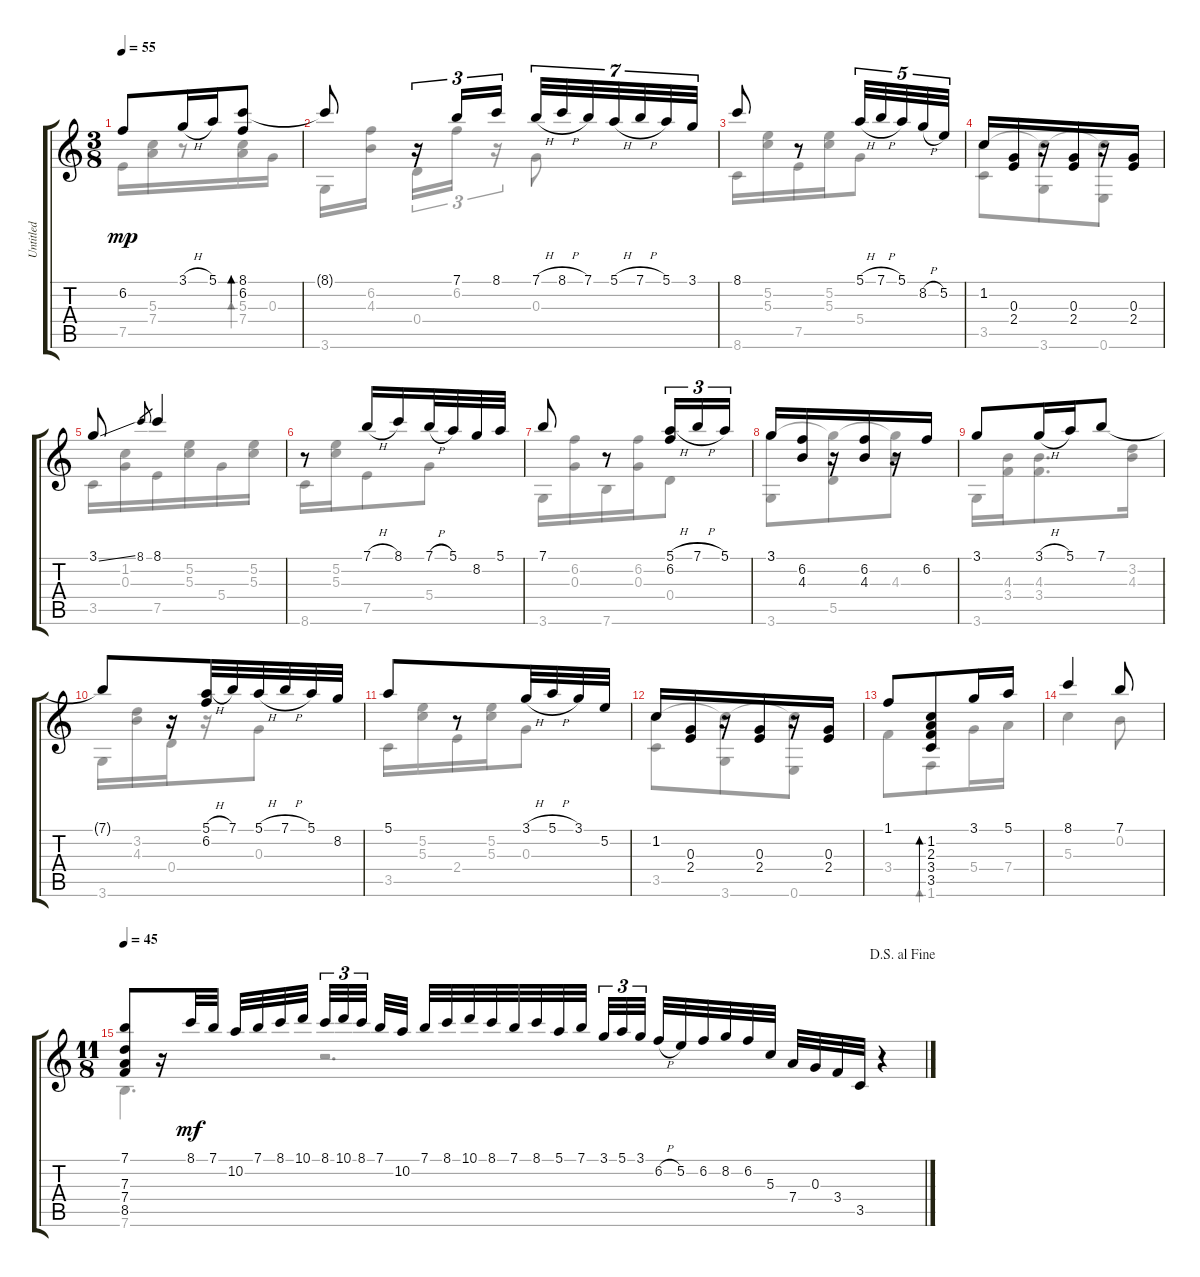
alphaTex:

\track ("Untitled" "Untitled") {instrument acousticguitarnylon}
\staff {score tabs}
\tuning (E4 B3 G3 D3 A2 E2) {hide}
\voice
\ts (3 8)
\tempo 55
\clef g2
\ks c
6.2.8{dy mp} 3.1{h}.16 5.1.16 (8.1 6.2).8{bd 30} |
8.1{t}.8 r.16{tu (3 2)} 7.1.16{tu (3 2)} 8.1.16{tu (3 2)} 7.1{h}.32{tu (7 4)} 8.1{h}.32{tu (7 4)} 7.1.32{tu (7 4)} 5.1{h}.32{tu (7 4)} 7.1{h}.32{tu (7 4)} 5.1.32{tu (7 4)} 3.1.32{tu (7 4)} |
8.1.8 r.8 5.1{h}.32{tu (5 4)} 7.1{h}.32{tu (5 4)} 5.1.32{tu (5 4)} 8.2{h}.32{tu (5 4)} 5.2.32{tu (5 4)} |
1.2.16 (0.3 2.4).16 r.16 (0.3 2.4).16 r.16 (0.3 2.4).16 |
3.1{ss}.8 8.1.8{gr} 8.1.4 |
r.8 7.1{h}.16 8.1.16 7.1{h}.32 5.1.32 8.2.32 5.1.32 |
7.1.8 r.8 (5.1{h} 6.2).16{tu (3 2)} 7.1{h}.16{tu (3 2)} 5.1.16{tu (3 2)} |
3.1.16 (6.2 4.3).16 r.16 (6.2 4.3).16 r.16 6.2.16 |
3.1.8 3.1{h}.16 5.1.16 7.1.8 |
7.1{t}.8 r.16 (5.1{h} 6.2).32 7.1.32 5.1{h}.32 7.1{h}.32 5.1.32 8.2.32 |
5.1.8 r.8 3.1{h}.32 5.1{h}.32 3.1.32 5.2.32 |
1.2.16 (0.3 2.4).16 r.16 (0.3 2.4).16 r.16 (0.3 2.4).16 |
1.1.8 (1.2 2.3 3.4 3.5).8{bd 30} 3.1.16 5.1.16 |
8.1.4 7.1.8 |
\ts (11 8)
\jump dalsegnoalfine
\tempo 45
(7.1 7.3 7.4 8.5).8 r.16 8.1.32{dy mf} 7.1.32 10.2.32 7.1.32 8.1.32 10.1.32 8.1.32{tu (3 2)} 10.1.32{tu (3 2)} 8.1.32{tu (3 2) beam splitsecondary} 7.1.32 10.2.32 7.1.32 8.1.32 10.1.32 8.1.32 7.1.32 8.1.32 5.1.32 7.1.32 3.1.32{tu (3 2)} 5.1.32{tu (3 2)} 3.1.32{tu (3 2) beam splitsecondary} 6.2{h}.32 5.2.32 6.2.32 8.2.32 6.2.32 5.3.32 7.4.32 0.3.32 3.4.32 3.5.32 r.4
\voice
\clef g2
\ottava regular
\simile none
\ks c
7.5.16{dy mp} (5.3 7.4).16 r.8 (5.3 7.4).16{bd 30} 0.3.16 |
3.6.16 (6.2 4.3).16 0.4.16{tu (3 2)} 6.2.16{tu (3 2)} r.16{tu (3 2)} 0.3.8 |
8.6.16 (5.2 5.3).16 7.5.16 (5.2 5.3).16 5.4.8 |
(1.2 3.5).8 (1.2{t} 3.6).8 (1.2{t} 0.6).8 |
3.5.16 (1.2 0.3).16 7.5.16 (5.2 5.3).16 5.4.16 (5.2 5.3).16 |
8.6.16 (5.2 5.3).16 7.5.8 5.4.8 |
3.6.16 (6.2 0.3).16 7.6.16 (6.2 0.3).16 0.4.8 |
(3.1 3.6).8 (3.1{t} 5.5).8 (3.1{t} 4.3).8 |
3.6.16 (4.3 3.4).16 (4.3 3.4).8{d} (3.2 4.3).16 |
3.6.16 (3.2 4.3).16 0.4.16 r.16 0.3.8 |
3.5.16 (5.2 5.3).16 2.4.16 (5.2 5.3).16 0.3.8 |
(1.2 3.5).8 (1.2{t} 3.6).8 (1.2{t} 0.6).8 |
3.4.8 1.6.8{bd 30} 5.4.16 7.4.16 |
5.3.4 0.2.8 |
7.6.4{d} r.2{d} r.4
